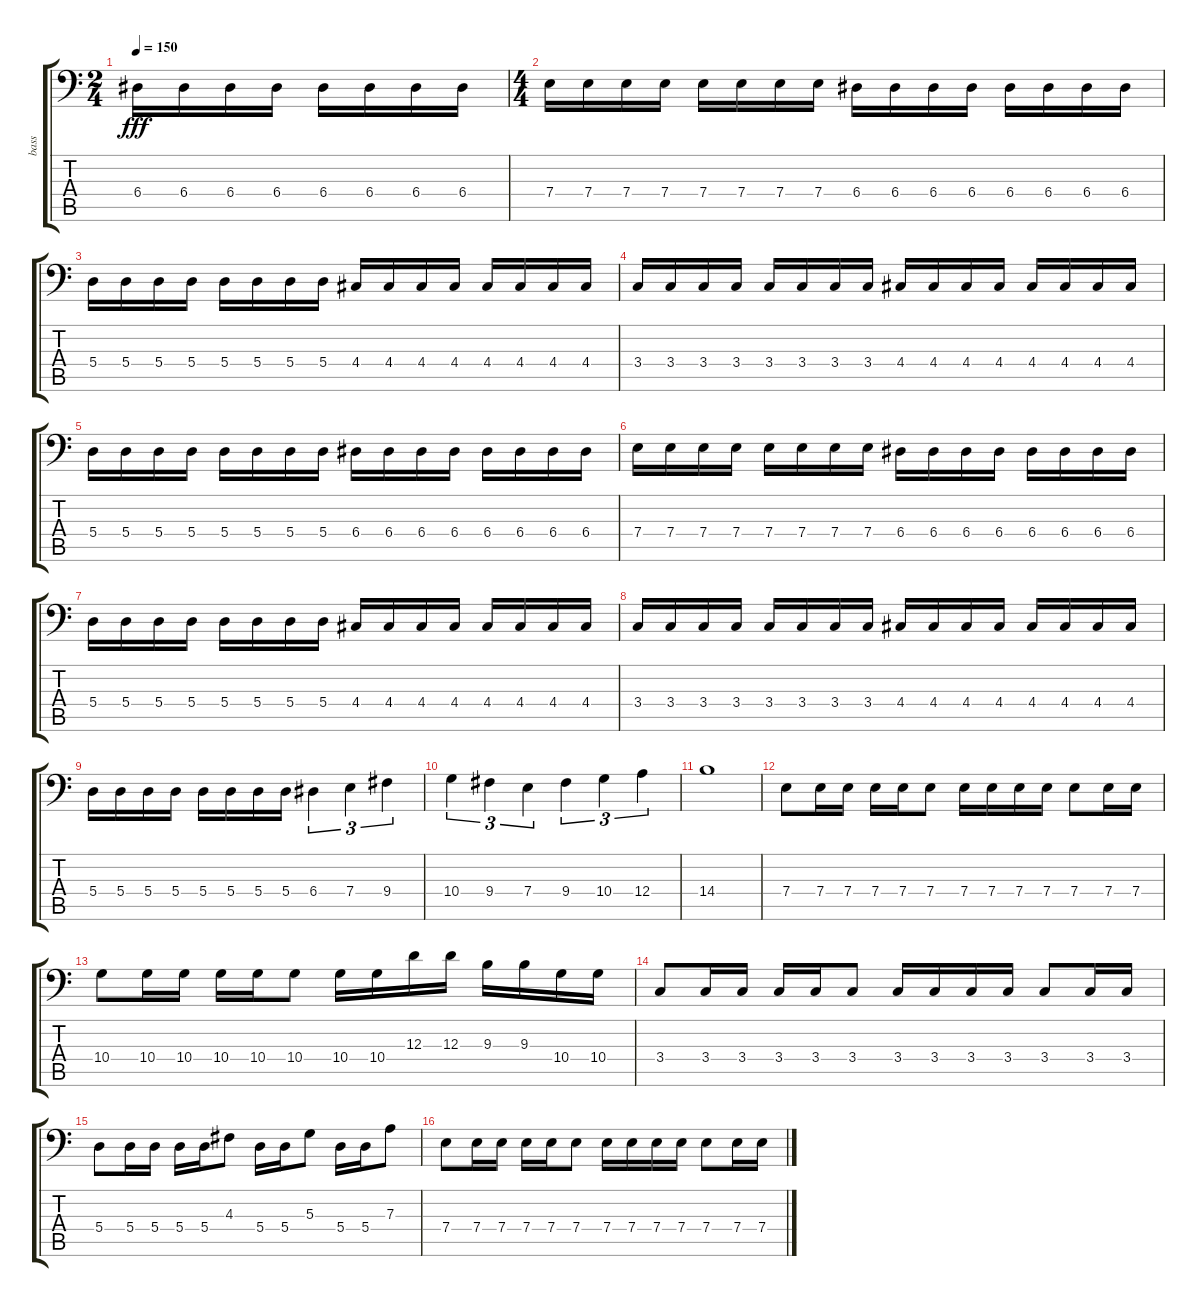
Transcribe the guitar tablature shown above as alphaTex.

\track ("bass" "bass") {instrument electricbassfinger}
\staff {score tabs}
\tuning (C3 G2 D2 A1 E1 B0) {hide}
\ts (2 4)
\tempo 150
\clef f4
\ks c
6.4.16{dy fff} 6.4.16 6.4.16 6.4.16 6.4.16 6.4.16 6.4.16 6.4.16 |
\ts (4 4)
7.4.16 7.4.16 7.4.16 7.4.16 7.4.16 7.4.16 7.4.16 7.4.16 6.4.16 6.4.16 6.4.16 6.4.16 6.4.16 6.4.16 6.4.16 6.4.16 |
5.4.16 5.4.16 5.4.16 5.4.16 5.4.16 5.4.16 5.4.16 5.4.16 4.4.16 4.4.16 4.4.16 4.4.16 4.4.16 4.4.16 4.4.16 4.4.16 |
3.4.16 3.4.16 3.4.16 3.4.16 3.4.16 3.4.16 3.4.16 3.4.16 4.4.16 4.4.16 4.4.16 4.4.16 4.4.16 4.4.16 4.4.16 4.4.16 |
5.4.16 5.4.16 5.4.16 5.4.16 5.4.16 5.4.16 5.4.16 5.4.16 6.4.16 6.4.16 6.4.16 6.4.16 6.4.16 6.4.16 6.4.16 6.4.16 |
7.4.16 7.4.16 7.4.16 7.4.16 7.4.16 7.4.16 7.4.16 7.4.16 6.4.16 6.4.16 6.4.16 6.4.16 6.4.16 6.4.16 6.4.16 6.4.16 |
5.4.16 5.4.16 5.4.16 5.4.16 5.4.16 5.4.16 5.4.16 5.4.16 4.4.16 4.4.16 4.4.16 4.4.16 4.4.16 4.4.16 4.4.16 4.4.16 |
3.4.16 3.4.16 3.4.16 3.4.16 3.4.16 3.4.16 3.4.16 3.4.16 4.4.16 4.4.16 4.4.16 4.4.16 4.4.16 4.4.16 4.4.16 4.4.16 |
5.4.16 5.4.16 5.4.16 5.4.16 5.4.16 5.4.16 5.4.16 5.4.16 6.4.4{tu (3 2)} 7.4.4{tu (3 2)} 9.4.4{tu (3 2)} |
10.4.4{tu (3 2)} 9.4.4{tu (3 2)} 7.4.4{tu (3 2)} 9.4.4{tu (3 2)} 10.4.4{tu (3 2)} 12.4.4{tu (3 2)} |
14.4.1 |
7.4.8 7.4.16 7.4.16 7.4.16 7.4.16 7.4.8 7.4.16 7.4.16 7.4.16 7.4.16 7.4.8 7.4.16 7.4.16 |
10.4.8 10.4.16 10.4.16 10.4.16 10.4.16 10.4.8 10.4.16 10.4.16 12.3.16 12.3.16 9.3.16 9.3.16 10.4.16 10.4.16 |
3.4.8 3.4.16 3.4.16 3.4.16 3.4.16 3.4.8 3.4.16 3.4.16 3.4.16 3.4.16 3.4.8 3.4.16 3.4.16 |
5.4.8 5.4.16 5.4.16 5.4.16 5.4.16 4.3.8 5.4.16 5.4.16 5.3.8 5.4.16 5.4.16 7.3.8 |
7.4.8 7.4.16 7.4.16 7.4.16 7.4.16 7.4.8 7.4.16 7.4.16 7.4.16 7.4.16 7.4.8 7.4.16 7.4.16
